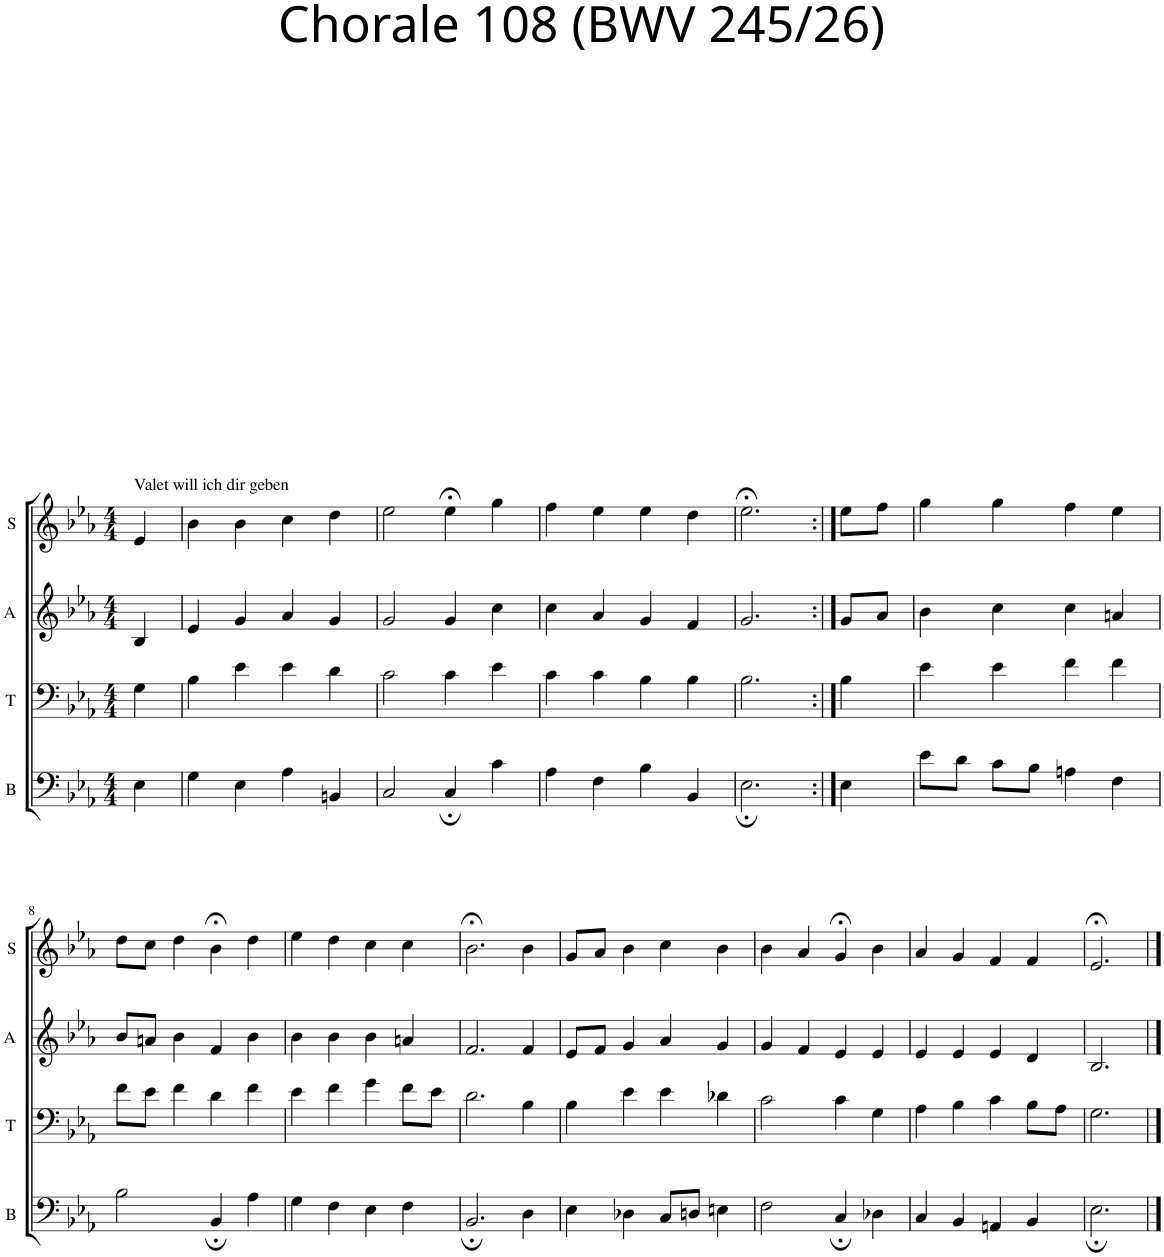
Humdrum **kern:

**kern	**kern	**kern	**kern
*part4	*part3	*part2	*part1
*staff4	*staff3	*staff2	*staff1
*I"B	*I"T	*I"A	*I"S
*I'B	*I'T	*I'A	*I'S
*clefF4	*clefF4	*clefG2	*clefG2
*k[b-e-a-]	*k[b-e-a-]	*k[b-e-a-]	*k[b-e-a-]
*M4/4	*M4/4	*M4/4	*M4/4
=1	=1	=1	=1
!	!	!	!LO:TX:a:t=Valet will ich dir geben
4E-\	4G\	4B-/	4e-/
=2	=2	=2	=2
4G\	4B-\	4e-/	4b-\
4E-\	4e-\	4g/	4b-\
4A-\	4e-\	4a-/	4cc\
4BBn/	4d\	4g/	4dd\
=3	=3	=3	=3
2C/	2c\	2g/	2ee-\
4C;/	4c\	4g/	4ee-;<\
4c\	4e-\	4cc\	4gg\
=4	=4	=4	=4
4A-\	4c\	4cc\	4ff\
4F\	4c\	4a-/	4ee-\
4B-\	4B-\	4g/	4ee-\
4BB-/	4B-\	4f/	4dd\
=5	=5	=5	=5
2.E-;\	2.B-\	2.g/	2.ee-;<\
=6:|!	=6:|!	=6:|!	=6:|!
4E-\	4B-\	8g/L	8ee-\L
.	.	8a-/J	8ff\J
=7	=7	=7	=7
8e-\L	4e-\	4b-\	4gg\
8d\J	.	.	.
8c\L	4e-\	4cc\	4gg\
8B-\J	.	.	.
4An\	4f\	4cc\	4ff\
4F\	4f\	4an/	4ee-\
!!LO:LB:g=z
=8	=8	=8	=8
2B-\	8f\L	8b-/L	8dd\L
.	8e-\J	8an/J	8cc\J
.	4f\	4b-\	4dd\
4BB-;/	4d\	4f/	4b-;<\
4A-\	4f\	4b-\	4dd\
=9	=9	=9	=9
4G\	4e-\	4b-\	4ee-\
4F\	4f\	4b-\	4dd\
4E-\	4g\	4b-\	4cc\
4F\	8f\L	4an/	4cc\
.	8e-\J	.	.
=10	=10	=10	=10
2.BB-;/	2.d\	2.f/	2.b-;<\
4D\	4B-\	4f/	4b-\
=11	=11	=11	=11
4E-\	4B-\	8e-/L	8g/L
.	.	8f/J	8a-/J
4D-X\	4e-\	4g/	4b-\
8C/L	4e-\	4a-/	4cc\
8Dn/J	.	.	.
4En\	4d-X\	4g/	4b-\
=12	=12	=12	=12
2F\	2c\	4g/	4b-\
.	.	4f/	4a-/
4C;/	4c\	4e-/	4g;</
4D-X\	4G\	4e-/	4b-\
=13	=13	=13	=13
4C/	4A-\	4e-/	4a-/
4BB-/	4B-\	4e-/	4g/
4AAn/	4c\	4e-/	4f/
4BB-/	8B-\L	4d/	4f/
.	8A-\J	.	.
=14	=14	=14	=14
2.E-;\	2.G\	2.B-/	2.e-;</
==	==	==	==
*-	*-	*-	*-
